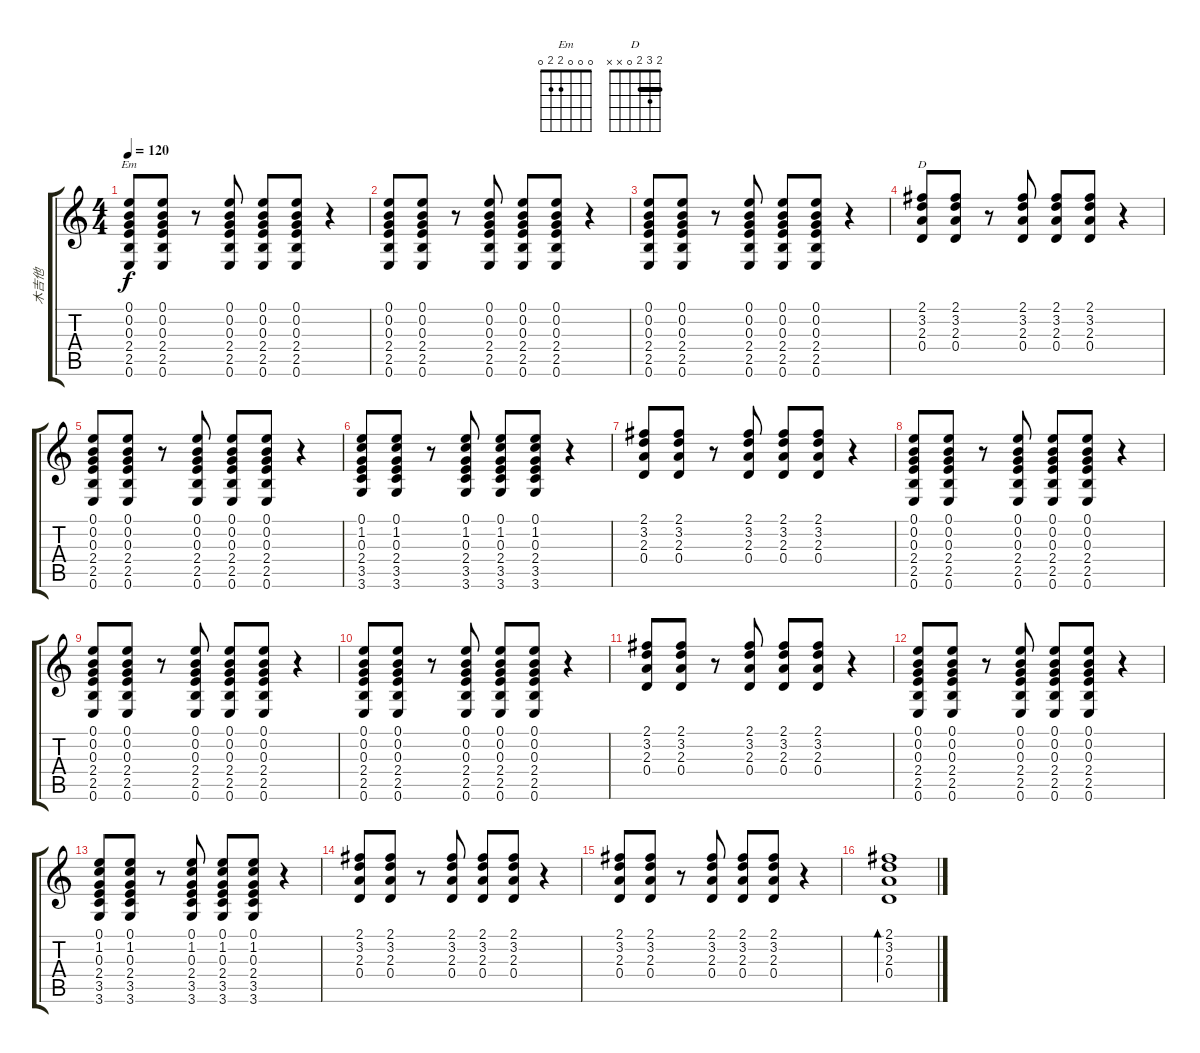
\track ("木吉他" "木吉他") {instrument acousticguitarsteel}
\staff {score tabs}
\tuning (E4 B3 G3 D3 A2 E2) {hide}
\chord ("Em" 0 0 0 2 2 0)
\chord ("D" 2 3 2 0 x x) {barre 2}
\ts (4 4)
\tempo 120
\clef g2
\ks c
(0.1 0.2 0.3 2.4 2.5 0.6).8{ch "Em" dy f} (0.1 0.2 0.3 2.4 2.5 0.6).8 r.8 (0.1 0.2 0.3 2.4 2.5 0.6).8 (0.1 0.2 0.3 2.4 2.5 0.6).8 (0.1 0.2 0.3 2.4 2.5 0.6).8 r.4 |
(0.1 0.2 0.3 2.4 2.5 0.6).8 (0.1 0.2 0.3 2.4 2.5 0.6).8 r.8 (0.1 0.2 0.3 2.4 2.5 0.6).8 (0.1 0.2 0.3 2.4 2.5 0.6).8 (0.1 0.2 0.3 2.4 2.5 0.6).8 r.4 |
(0.1 0.2 0.3 2.4 2.5 0.6).8 (0.1 0.2 0.3 2.4 2.5 0.6).8 r.8 (0.1 0.2 0.3 2.4 2.5 0.6).8 (0.1 0.2 0.3 2.4 2.5 0.6).8 (0.1 0.2 0.3 2.4 2.5 0.6).8 r.4 |
(2.1 3.2 2.3 0.4).8{ch "D"} (2.1 3.2 2.3 0.4).8 r.8 (2.1 3.2 2.3 0.4).8 (2.1 3.2 2.3 0.4).8 (2.1 3.2 2.3 0.4).8 r.4 |
(0.1 0.2 0.3 2.4 2.5 0.6).8 (0.1 0.2 0.3 2.4 2.5 0.6).8 r.8 (0.1 0.2 0.3 2.4 2.5 0.6).8 (0.1 0.2 0.3 2.4 2.5 0.6).8 (0.1 0.2 0.3 2.4 2.5 0.6).8 r.4 |
(0.1 1.2 0.3 2.4 3.5 3.6).8 (0.1 1.2 0.3 2.4 3.5 3.6).8 r.8 (0.1 1.2 0.3 2.4 3.5 3.6).8 (0.1 1.2 0.3 2.4 3.5 3.6).8 (0.1 1.2 0.3 2.4 3.5 3.6).8 r.4 |
(2.1 3.2 2.3 0.4).8 (2.1 3.2 2.3 0.4).8 r.8 (2.1 3.2 2.3 0.4).8 (2.1 3.2 2.3 0.4).8 (2.1 3.2 2.3 0.4).8 r.4 |
(0.1 0.2 0.3 2.4 2.5 0.6).8 (0.1 0.2 0.3 2.4 2.5 0.6).8 r.8 (0.1 0.2 0.3 2.4 2.5 0.6).8 (0.1 0.2 0.3 2.4 2.5 0.6).8 (0.1 0.2 0.3 2.4 2.5 0.6).8 r.4 |
(0.1 0.2 0.3 2.4 2.5 0.6).8 (0.1 0.2 0.3 2.4 2.5 0.6).8 r.8 (0.1 0.2 0.3 2.4 2.5 0.6).8 (0.1 0.2 0.3 2.4 2.5 0.6).8 (0.1 0.2 0.3 2.4 2.5 0.6).8 r.4 |
(0.1 0.2 0.3 2.4 2.5 0.6).8 (0.1 0.2 0.3 2.4 2.5 0.6).8 r.8 (0.1 0.2 0.3 2.4 2.5 0.6).8 (0.1 0.2 0.3 2.4 2.5 0.6).8 (0.1 0.2 0.3 2.4 2.5 0.6).8 r.4 |
(2.1 3.2 2.3 0.4).8 (2.1 3.2 2.3 0.4).8 r.8 (2.1 3.2 2.3 0.4).8 (2.1 3.2 2.3 0.4).8 (2.1 3.2 2.3 0.4).8 r.4 |
(0.1 0.2 0.3 2.4 2.5 0.6).8 (0.1 0.2 0.3 2.4 2.5 0.6).8 r.8 (0.1 0.2 0.3 2.4 2.5 0.6).8 (0.1 0.2 0.3 2.4 2.5 0.6).8 (0.1 0.2 0.3 2.4 2.5 0.6).8 r.4 |
(0.1 1.2 0.3 2.4 3.5 3.6).8 (0.1 1.2 0.3 2.4 3.5 3.6).8 r.8 (0.1 1.2 0.3 2.4 3.5 3.6).8 (0.1 1.2 0.3 2.4 3.5 3.6).8 (0.1 1.2 0.3 2.4 3.5 3.6).8 r.4 |
(2.1 3.2 2.3 0.4).8 (2.1 3.2 2.3 0.4).8 r.8 (2.1 3.2 2.3 0.4).8 (2.1 3.2 2.3 0.4).8 (2.1 3.2 2.3 0.4).8 r.4 |
(2.1 3.2 2.3 0.4).8 (2.1 3.2 2.3 0.4).8 r.8 (2.1 3.2 2.3 0.4).8 (2.1 3.2 2.3 0.4).8 (2.1 3.2 2.3 0.4).8 r.4 |
(2.1 3.2 2.3 0.4).1{bd 480}
